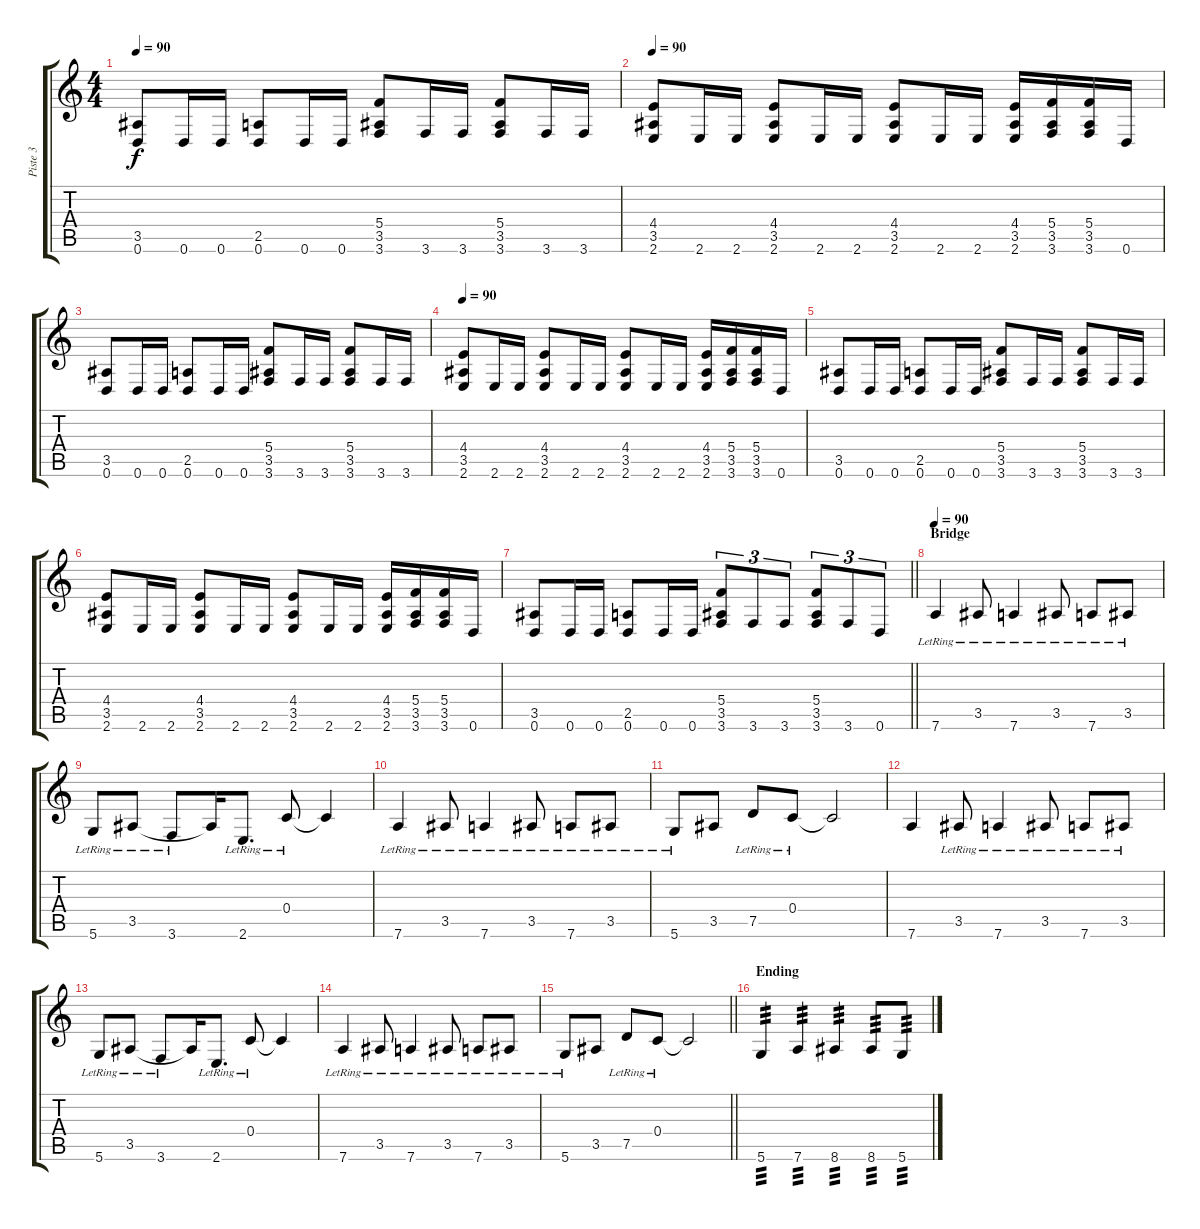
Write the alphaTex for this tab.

\track ("Piste 3" "Piste 3") {instrument distortionguitar}
\staff {score tabs}
\tuning (D4 A3 F3 C3 G2 D2) {hide}
\ts (4 4)
\tempo 90
\clef g2
\ks c
(3.5 0.6).8{dy f} 0.6.16 0.6.16 (2.5 0.6).8 0.6.16 0.6.16 (5.4 3.5 3.6).8 3.6.16 3.6.16 (5.4 3.5 3.6).8 3.6.16 3.6.16 |
\tempo 90
(4.4 3.5 2.6).8 2.6.16 2.6.16 (4.4 3.5 2.6).8 2.6.16 2.6.16 (4.4 3.5 2.6).8 2.6.16 2.6.16 (4.4 3.5 2.6).16 (5.4 3.5 3.6).16 (5.4 3.5 3.6).16 0.6.16 |
(3.5 0.6).8 0.6.16 0.6.16 (2.5 0.6).8 0.6.16 0.6.16 (5.4 3.5 3.6).8 3.6.16 3.6.16 (5.4 3.5 3.6).8 3.6.16 3.6.16 |
\tempo 90
(4.4 3.5 2.6).8 2.6.16 2.6.16 (4.4 3.5 2.6).8 2.6.16 2.6.16 (4.4 3.5 2.6).8 2.6.16 2.6.16 (4.4 3.5 2.6).16 (5.4 3.5 3.6).16 (5.4 3.5 3.6).16 0.6.16 |
(3.5 0.6).8 0.6.16 0.6.16 (2.5 0.6).8 0.6.16 0.6.16 (5.4 3.5 3.6).8 3.6.16 3.6.16 (5.4 3.5 3.6).8 3.6.16 3.6.16 |
(4.4 3.5 2.6).8 2.6.16 2.6.16 (4.4 3.5 2.6).8 2.6.16 2.6.16 (4.4 3.5 2.6).8 2.6.16 2.6.16 (4.4 3.5 2.6).16 (5.4 3.5 3.6).16 (5.4 3.5 3.6).16 0.6.16 |
\barLineRight lightlight
(3.5 0.6).8 0.6.16 0.6.16 (2.5 0.6).8 0.6.16 0.6.16 (5.4 3.5 3.6).8{tu (3 2)} 3.6.8{tu (3 2)} 3.6.8{tu (3 2)} (5.4 3.5 3.6).8{tu (3 2)} 3.6.8{tu (3 2)} 0.6.8{tu (3 2)} |
\section ("" "Bridge")
\tempo 90
7.6{lr}.4 3.5{lr}.8 7.6{lr}.4 3.5{lr}.8 7.6{lr}.8 3.5{lr}.8 |
5.6{lr}.8 3.5{lr}.8 3.6{lr}.8 3.5{t}.16 2.6{lr}.8{d} 0.4{lr}.8 0.4{t}.4 |
7.6{lr}.4 3.5{lr}.8 7.6{lr}.4 3.5{lr}.8 7.6{lr}.8 3.5{lr}.8 |
5.6{lr}.8 3.5.8 7.5{lr}.8 0.4{lr}.8 0.4{t}.2 |
7.6.4 3.5{lr}.8 7.6{lr}.4 3.5{lr}.8 7.6{lr}.8 3.5{lr}.8 |
5.6{lr}.8 3.5{lr}.8 3.6{lr}.8 3.5{t}.16 2.6{lr}.8{d} 0.4{lr}.8 0.4{t}.4 |
7.6{lr}.4 3.5{lr}.8 7.6{lr}.4 3.5{lr}.8 7.6{lr}.8 3.5{lr}.8 |
\barLineRight lightlight
5.6{lr}.8 3.5.8 7.5{lr}.8 0.4{lr}.8 0.4{t}.2 |
\section ("" "Ending")
5.6.4{tp 3} 7.6.4{tp 3} 8.6.4{tp 3} 8.6.8{tp 3} 5.6.8{tp 3}
